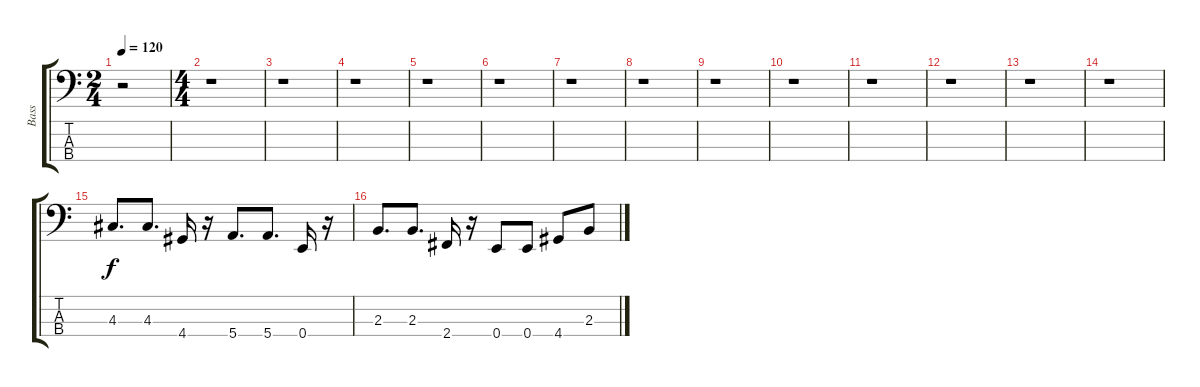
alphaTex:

\track ("Bass" "Bass") {instrument synthbass1}
\staff {score tabs}
\tuning (G2 D2 A1 E1) {hide}
\ts (2 4)
\tempo 120
\clef f4
\ks c
r.2{dy f instrument synthbass1} |
\ts (4 4)
r.1 |
r.1 |
r.1 |
r.1 |
r.1 |
r.1 |
r.1 |
r.1 |
r.1 |
r.1 |
r.1 |
r.1 |
r.1 |
4.3.8{d} 4.3.8{d} 4.4.16 r.16 5.4.8{d} 5.4.8{d} 0.4.16 r.16 |
2.3.8{d} 2.3.8{d} 2.4.16 r.16 0.4.8 0.4.8 4.4.8 2.3.8
